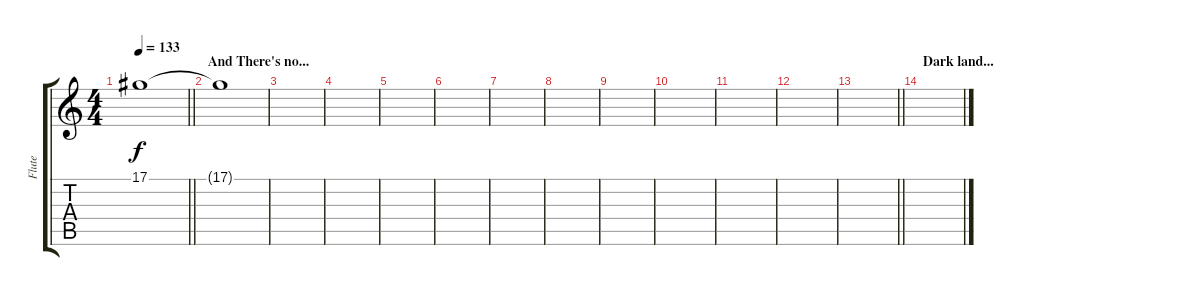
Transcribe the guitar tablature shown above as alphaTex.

\track ("Flute" "Flute") {instrument ocarina}
\staff {score tabs}
\tuning (Eb4 Bb3 Gb3 Db3 Ab2 Eb2) {hide}
\ts (4 4)
\tempo 133
\clef g2
\barLineRight lightlight
\ks c
17.1.1{dy f} |
\section ("" "And There's no...")
17.1{t}.1 |
|
|
|
|
|
|
|
|
|
|
\barLineRight lightlight
|
\section ("" "Dark land...")
